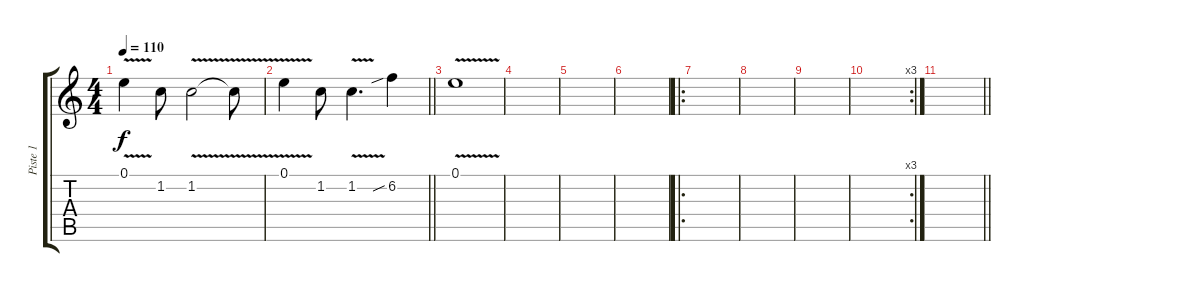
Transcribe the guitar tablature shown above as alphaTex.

\track ("Piste 1" "Piste 1") {instrument distortionguitar}
\staff {score tabs}
\tuning (E4 B3 G3 D3 A2 E2) {hide}
\ts (4 4)
\tempo 110
\clef g2
\ks c
0.1{v}.4{dy f} 1.2.8 1.2{v}.2 1.2{t}.8 |
\barLineRight lightlight
0.1{v}.4 1.2.8 1.2{v}.4{d} 6.2{sib}.4 |
\section ("" "")
0.1{v}.1 |
|
|
|
\ro
|
|
|
\rc 3
|
\barLineRight lightlight
